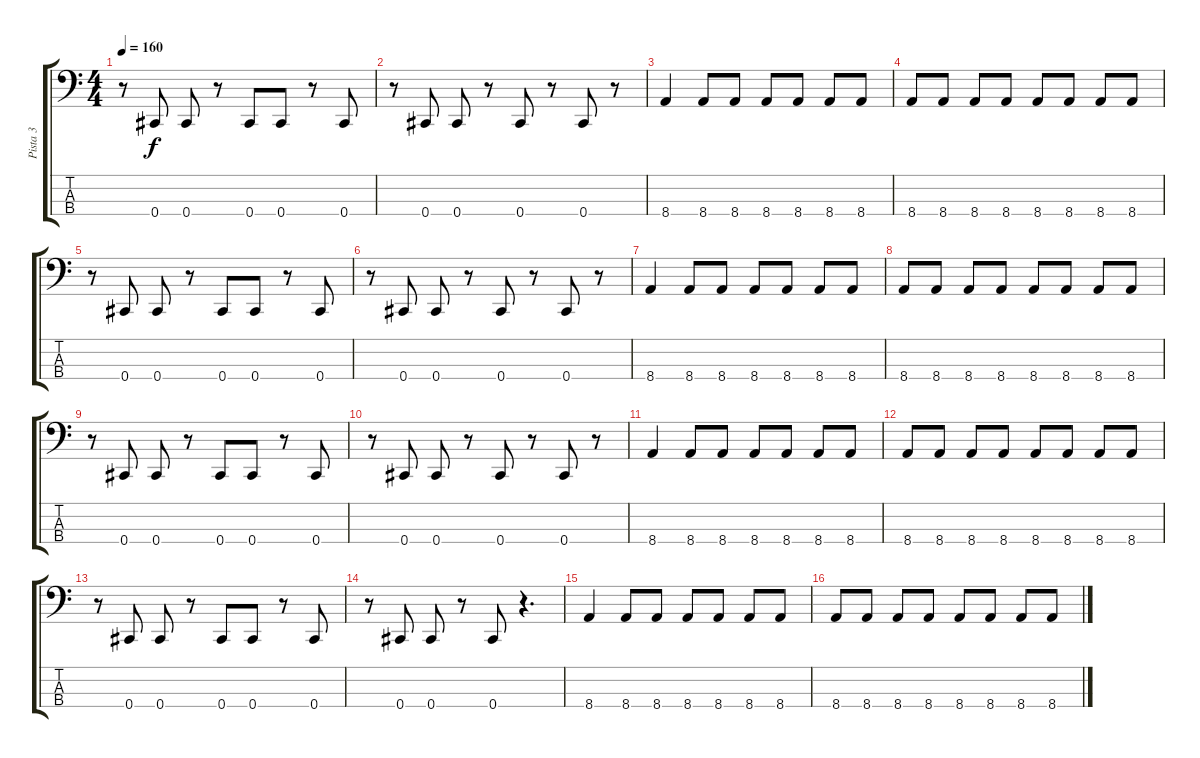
\track ("Pista 3" "Pista 3") {instrument electricbasspick}
\staff {score tabs}
\tuning (Gb2 Db2 Ab1 Db1) {hide}
\ts (4 4)
\tempo 160
\clef f4
\ks c
r.8{dy f} 0.4.8 0.4.8 r.8 0.4.8 0.4.8 r.8 0.4.8 |
r.8 0.4.8 0.4.8 r.8 0.4.8 r.8 0.4.8 r.8 |
8.4.4 8.4.8 8.4.8 8.4.8 8.4.8 8.4.8 8.4.8 |
8.4.8 8.4.8 8.4.8 8.4.8 8.4.8 8.4.8 8.4.8 8.4.8 |
r.8 0.4.8 0.4.8 r.8 0.4.8 0.4.8 r.8 0.4.8 |
r.8 0.4.8 0.4.8 r.8 0.4.8 r.8 0.4.8 r.8 |
8.4.4 8.4.8 8.4.8 8.4.8 8.4.8 8.4.8 8.4.8 |
8.4.8 8.4.8 8.4.8 8.4.8 8.4.8 8.4.8 8.4.8 8.4.8 |
r.8 0.4.8 0.4.8 r.8 0.4.8 0.4.8 r.8 0.4.8 |
r.8 0.4.8 0.4.8 r.8 0.4.8 r.8 0.4.8 r.8 |
8.4.4 8.4.8 8.4.8 8.4.8 8.4.8 8.4.8 8.4.8 |
8.4.8 8.4.8 8.4.8 8.4.8 8.4.8 8.4.8 8.4.8 8.4.8 |
r.8 0.4.8 0.4.8 r.8 0.4.8 0.4.8 r.8 0.4.8 |
r.8 0.4.8 0.4.8 r.8 0.4.8 r.4{d} |
8.4.4 8.4.8 8.4.8 8.4.8 8.4.8 8.4.8 8.4.8 |
8.4.8 8.4.8 8.4.8 8.4.8 8.4.8 8.4.8 8.4.8 8.4.8
